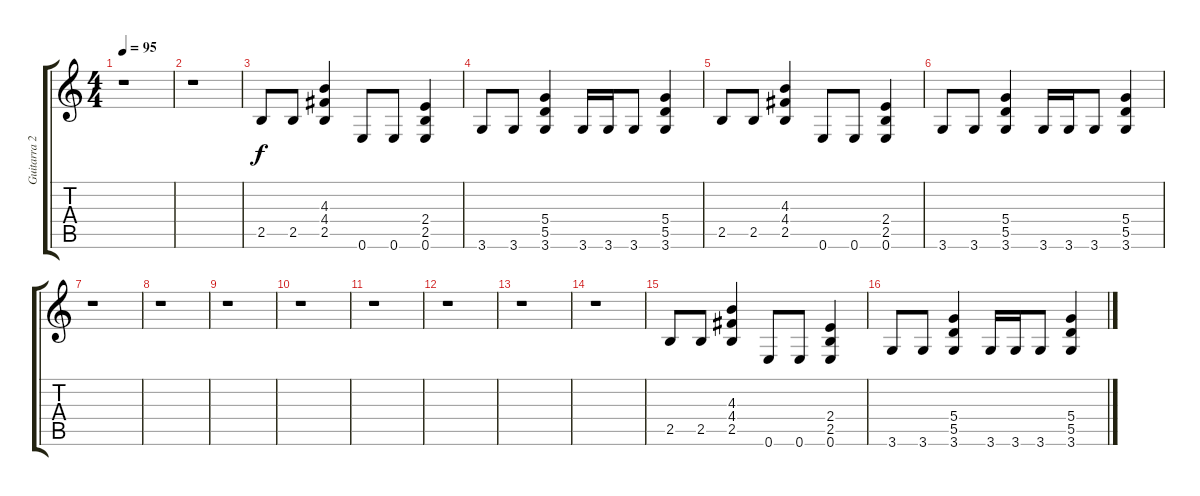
\track ("Guitarra 2" "Guitarra 2") {instrument overdrivenguitar}
\staff {score tabs}
\tuning (E4 B3 G3 D3 A2 E2) {hide}
\ts (4 4)
\tempo 95
\clef g2
\ks c
r.1{dy f instrument overdrivenguitar} |
r.1 |
2.5.8 2.5.8 (4.3 4.4 2.5).4 0.6.8 0.6.8 (2.4 2.5 0.6).4 |
3.6.8 3.6.8 (5.4 5.5 3.6).4 3.6.16 3.6.16 3.6.8 (5.4 5.5 3.6).4 |
2.5.8 2.5.8 (4.3 4.4 2.5).4 0.6.8 0.6.8 (2.4 2.5 0.6).4 |
3.6.8 3.6.8 (5.4 5.5 3.6).4 3.6.16 3.6.16 3.6.8 (5.4 5.5 3.6).4 |
r.1 |
r.1 |
r.1 |
r.1 |
r.1 |
r.1 |
r.1 |
r.1 |
2.5.8 2.5.8 (4.3 4.4 2.5).4 0.6.8 0.6.8 (2.4 2.5 0.6).4 |
3.6.8 3.6.8 (5.4 5.5 3.6).4 3.6.16 3.6.16 3.6.8 (5.4 5.5 3.6).4
